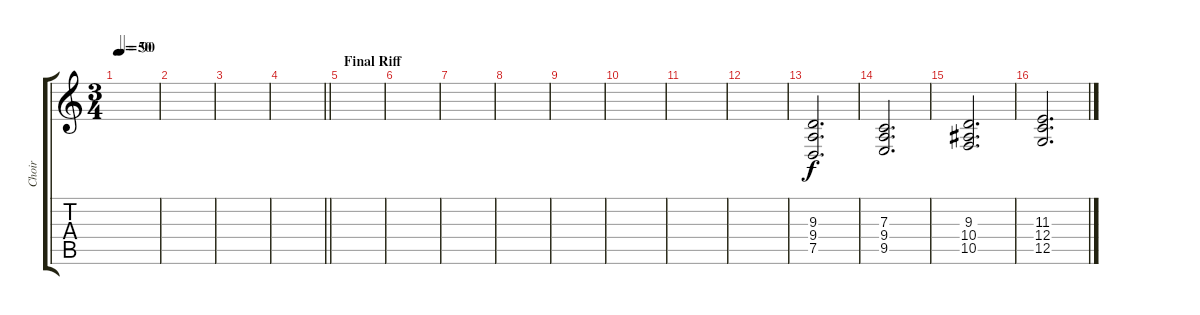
\track ("Choir" "Choir") {instrument choiraahs}
\staff {score tabs}
\tuning (D4 A3 F3 C3 G2 D2) {hide}
\ts (3 4)
\tempo 50
\tempo (90 0.08333333333333333)
\clef g2
\ks c
|
|
|
\barLineRight lightlight
|
\section ("" "Final Riff")
|
|
|
|
|
|
|
|
(9.3 9.4 7.5).2{d} |
(7.3 9.4 9.5).2{d} |
(9.3 10.4 10.5).2{d} |
(11.3 12.4 12.5).2{d}
